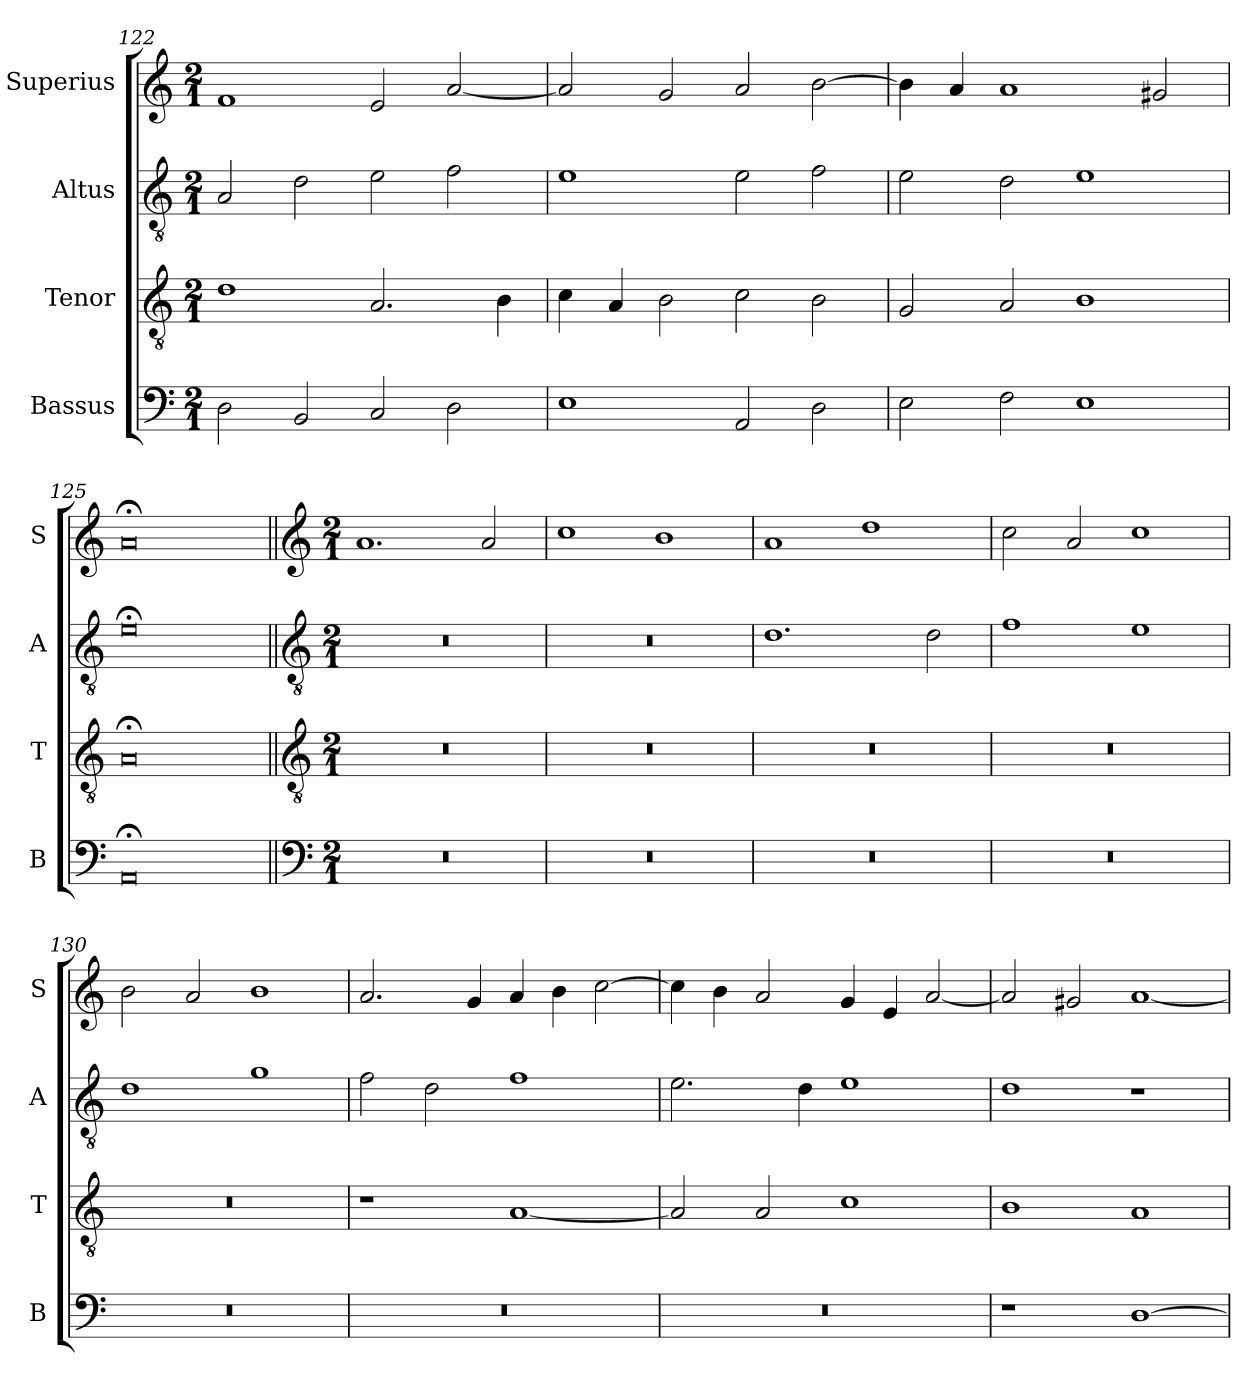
**kern	**kern	**kern	**kern
*part4	*part3	*part2	*part1
*staff4	*staff3	*staff2	*staff1
*I"Bassus	*I"Tenor	*I"Altus	*I"Superius
*I'B	*I'T	*I'A	*I'S
*clefF4	*clefGv2	*clefGv2	*clefG2
*k[]	*k[]	*k[]	*k[]
*a:	*a:	*a:	*a:
*M2/1	*M2/1	*M2/1	*M2/1
=122	=122	=122	=122
2D	1d	2A	1f
2BB	.	2d	.
2C	2.A	2e	2e
2D	.	2f	[2a
.	4B	.	.
=123	=123	=123	=123
1E	4c	1e	2a]
.	4A	.	.
.	2B	.	2g
2AA	2c	2e	2a
2D	2B	2f	[2b
=124	=124	=124	=124
2E	2G	2e	4b]
.	.	.	4a
2F	2A	2d	1a
1E	1B	1e	.
.	.	.	2g#X
=125	=125	=125	=125
0AA;<	0A;<	0e;<	0a;<
!!LO:LB:g=z
=126||	=126||	=126||	=126||
*clefF4	*clefGv2	*clefGv2	*clefG2
*k[]	*k[]	*k[]	*k[]
*M2/1	*M2/1	*M2/1	*M2/1
0r	0r	0r	1.a
.	.	.	2a
=127	=127	=127	=127
0r	0r	0r	1cc
.	.	.	1b
=128	=128	=128	=128
0r	0r	1.d	1a
.	.	.	1dd
.	.	2d	.
=129	=129	=129	=129
0r	0r	1f	2cc
.	.	.	2a
.	.	1e	1cc
=130	=130	=130	=130
0r	0r	1d	2b
.	.	.	2a
.	.	1g	1b
=131	=131	=131	=131
0r	1r	2f	2.a
.	.	2d	.
.	.	.	4g
.	[1A	1f	4a
.	.	.	4b
.	.	.	[2cc
=132	=132	=132	=132
0r	2A]	2.e	4cc]
.	.	.	4b
.	2A	.	2a
.	.	4d	.
.	1c	1e	4g
.	.	.	4e
.	.	.	[2a
=133	=133	=133	=133
1r	1B	1d	2a]
.	.	.	2g#X
[1D	1A	1r	[1a
=	=	=	=
*-	*-	*-	*-
